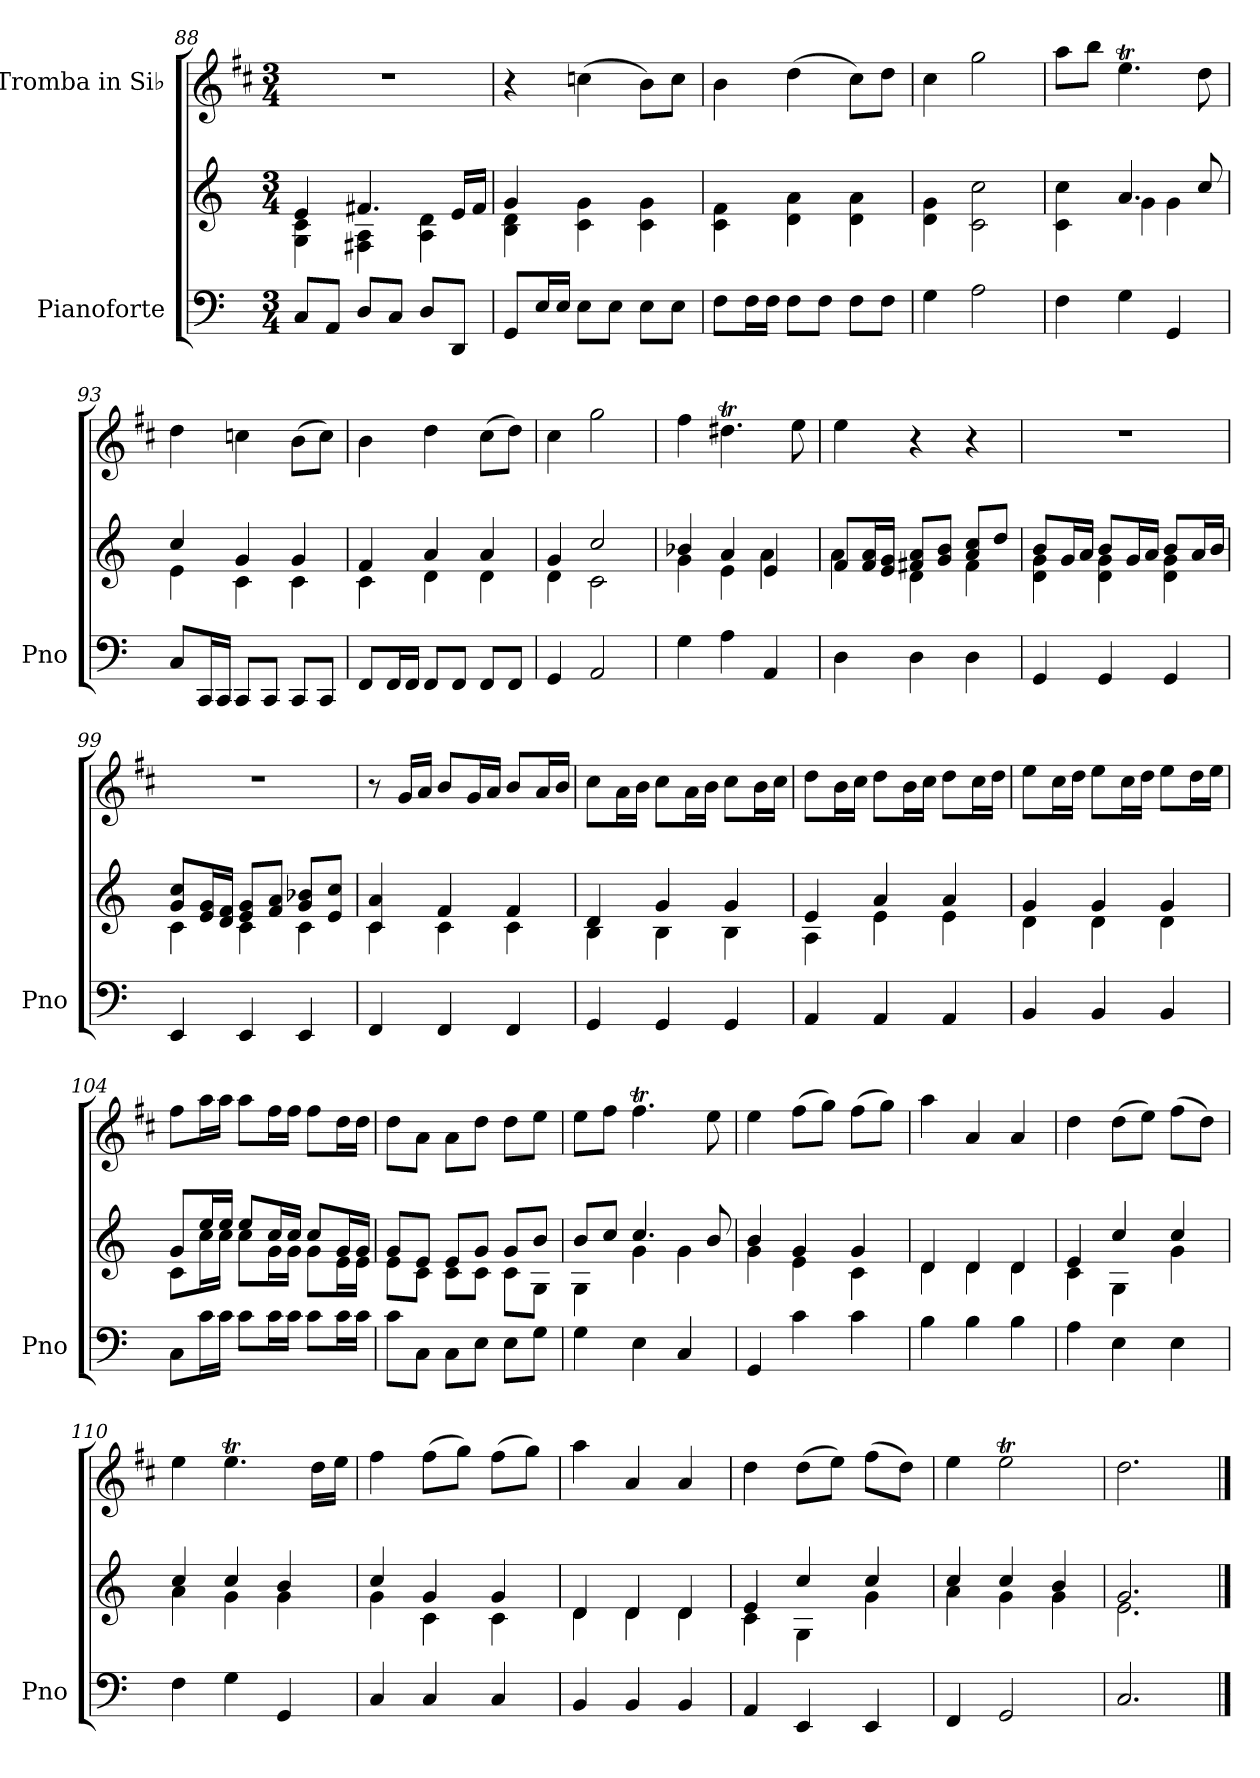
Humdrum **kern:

**kern	**kern	**kern
*part2	*part2	*part1
*staff3	*staff2	*staff1
*I"Pianoforte	*	*I"Tromba in Si♭
*I'Pno	*	*
*clefF4	*clefG2	*clefG2
*	*	*ITrd1c2
*k[]	*k[]	*k[]
*M3/4	*M3/4	*M3/4
=88	=88	=88
*	*^	*
8C/L	4e/	4G\ 4c\	2.r
8AA/J	.	.	.
8D/L	4.f#X/	4F#X\ 4A\	.
8C/J	.	.	.
8D/L	.	4A\ 4d\	.
8DD/J	16e/LL	.	.
.	16f#/JJ	.	.
=89	=89	=89	=89
8GG/L	4g/	4B\ 4d\	4r
16E/L	.	.	.
16E/JJ	.	.	.
8E\L	4ryy	4c\ 4g\	(4b-X\
8E\J	.	.	.
8E\L	4ryy	4c\ 4g\	8a\L)
8E\J	.	.	8b-\J
=90	=90	=90	=90
8F\L	4ryy	4c\ 4f\	4a\
16F\L	.	.	.
16F\JJ	.	.	.
8F\L	4ryy	4d\ 4a\	(4cc\
8F\J	.	.	.
8F\L	4ryy	4d\ 4a\	8b\L)
8F\J	.	.	8cc\J
=91	=91	=91	=91
4G\	4ryy	4d\ 4g\	4b\
2A\	2ryy	2c\ 2cc\	2ff\
!!LO:PB:g=z
=92	=92	=92	=92
4F\	4ryy	4c\ 4cc\	8gg\L
.	.	.	8aa\J
4G\	4.a/	4g\	4.ddT\
4GG/	.	4g\	.
.	8cc/	.	8cc\
=93	=93	=93	=93
8C/L	4cc/	4e\	4cc\
16CC/L	.	.	.
16CC/JJ	.	.	.
8CC/L	4g/	4c\	4b-X\
8CC/J	.	.	.
8CC/L	4g/	4c\	(8a\L
8CC/J	.	.	8b-\J)
=94	=94	=94	=94
8FF/L	4f/	4c\	4a\
16FF/L	.	.	.
16FF/JJ	.	.	.
8FF/L	4a/	4d\	4cc\
8FF/J	.	.	.
8FF/L	4a/	4d\	(8b\L
8FF/J	.	.	8cc\J)
=95	=95	=95	=95
4GG/	4g/	4d\	4b\
2AA/	2cc/	2c\	2ff\
=96	=96	=96	=96
4G\	4b-X/	4g\	4ee\
4A\	4a/	4e\	4.cc#Xt\
4AA/	4e/	4a\	.
.	.	.	8dd\
=97	=97	=97	=97
4D\	8f/L	4a\	4dd\
.	16f/ 16a/L	.	.
.	16e/ 16g/JJ	.	.
4D\	8f#X/ 8a/L	4d\	4r
.	8g/ 8b/J	.	.
4D\	8a/ 8cc/L	4f#\	4r
.	8dd/J	.	.
!!LO:LB:g=z
=98	=98	=98	=98
4GG/	8b/L	4d\ 4g\	2.r
.	16g/L	.	.
.	16a/JJ	.	.
4GG/	8b/L	4d\ 4g\	.
.	16g/L	.	.
.	16a/JJ	.	.
4GG/	8b/L	4d\ 4g\	.
.	16a/L	.	.
.	16b/JJ	.	.
=99	=99	=99	=99
4EE/	8g/ 8cc/L	4c\	2.r
.	16e/ 16g/L	.	.
.	16d/ 16f/JJ	.	.
4EE/	8e/ 8g/L	4c\	.
.	8f/ 8a/J	.	.
4EE/	8g/ 8b-X/L	4c\	.
.	8e/ 8cc/J	.	.
=100	=100	=100	=100
4FF/	4c/ 4a/	4c\	8r
.	.	.	16f/LL
.	.	.	16g/JJ
4FF/	4f/	4c\	8a/L
.	.	.	16f/L
.	.	.	16g/JJ
4FF/	4f/	4c\	8a/L
.	.	.	16g/L
.	.	.	16a/JJ
=101	=101	=101	=101
4GG/	4d/	4B\	8b\L
.	.	.	16g\L
.	.	.	16a\JJ
4GG/	4g/	4B\	8b\L
.	.	.	16g\L
.	.	.	16a\JJ
4GG/	4g/	4B\	8b\L
.	.	.	16a\L
.	.	.	16b\JJ
!!LO:LB:g=z
=102	=102	=102	=102
4AA/	4e/	4A\	8cc\L
.	.	.	16a\L
.	.	.	16b\JJ
4AA/	4a/	4e\	8cc\L
.	.	.	16a\L
.	.	.	16b\JJ
4AA/	4a/	4e\	8cc\L
.	.	.	16b\L
.	.	.	16cc\JJ
=103	=103	=103	=103
4BB/	4g/	4d\	8dd\L
.	.	.	16b\L
.	.	.	16cc\JJ
4BB/	4g/	4d\	8dd\L
.	.	.	16b\L
.	.	.	16cc\JJ
4BB/	4g/	4d\	8dd\L
.	.	.	16cc\L
.	.	.	16dd\JJ
=104	=104	=104	=104
8C\L	8g/L	8c\L	8ee\L
16c\L	16ee/L	16cc\L	16gg\L
16c\JJ	16ee/JJ	16cc\JJ	16gg\JJ
8c\L	8ee/L	8cc\L	8gg\L
16c\L	16cc/L	16g\L	16ee\L
16c\JJ	16cc/JJ	16g\JJ	16ee\JJ
8c\L	8cc/L	8g\L	8ee\L
16c\L	16g/L	16e\L	16cc\L
16c\JJ	16g/JJ	16e\JJ	16cc\JJ
=105	=105	=105	=105
8c\L	8g/L	8e\L	8cc\L
8C\J	8e/J	8c\J	8g\J
8C\L	8e/L	8c\L	8g\L
8E\J	8g/J	8c\J	8cc\J
8E\L	8g/L	8c\L	8cc\L
8G\J	8b/J	8G\J	8dd\J
!!LO:LB:g=z
=106	=106	=106	=106
4G\	8b/L	4G\	8dd\L
.	8cc/J	.	8ee\J
4E\	4.cc/	4g\	4.eet\
4C/	.	4g\	.
.	8b/	.	8dd\
=107	=107	=107	=107
4GG/	4b/	4g\	4dd\
4c\	4g/	4e\	(8ee\L
.	.	.	8ff\J)
4c\	4g/	4c\	(8ee\L
.	.	.	8ff\J)
=108	=108	=108	=108
4B\	4d/	4d\	4gg\
4B\	4d/	4d\	4g/
4B\	4d/	4d\	4g/
=109	=109	=109	=109
4A\	4e/	4c\	4cc\
4E\	4cc/	4G\	(8cc\L
.	.	.	8dd\J)
4E\	4cc/	4g\	(8ee\L
.	.	.	8cc\J)
=110	=110	=110	=110
4F\	4cc/	4a\	4dd\
4G\	4cc/	4g\	4.ddT\
4GG/	4b/	4g\	.
.	.	.	16cc\LL
.	.	.	16dd\JJ
=111	=111	=111	=111
4C/	4cc/	4g\	4ee\
4C/	4g/	4c\	(8ee\L
.	.	.	8ff\J)
4C/	4g/	4c\	(8ee\L
.	.	.	8ff\J)
=112	=112	=112	=112
4BB/	4d/	4d\	4gg\
4BB/	4d/	4d\	4g/
4BB/	4d/	4d\	4g/
!!LO:PB:g=z
=113	=113	=113	=113
4AA/	4e/	4c\	4cc\
4EE/	4cc/	4G\	(8cc\L
.	.	.	8dd\J)
4EE/	4cc/	4g\	(8ee\L
.	.	.	8cc\J)
=114	=114	=114	=114
4FF/	4cc/	4a\	4dd\
2GG/	4cc/	4g\	2ddT\
.	4b/	4g\	.
=115	=115	=115	=115
2.C/	2.g/	2.e\	2.cc\
*	*v	*v	*
==	==	==
*-	*-	*-
